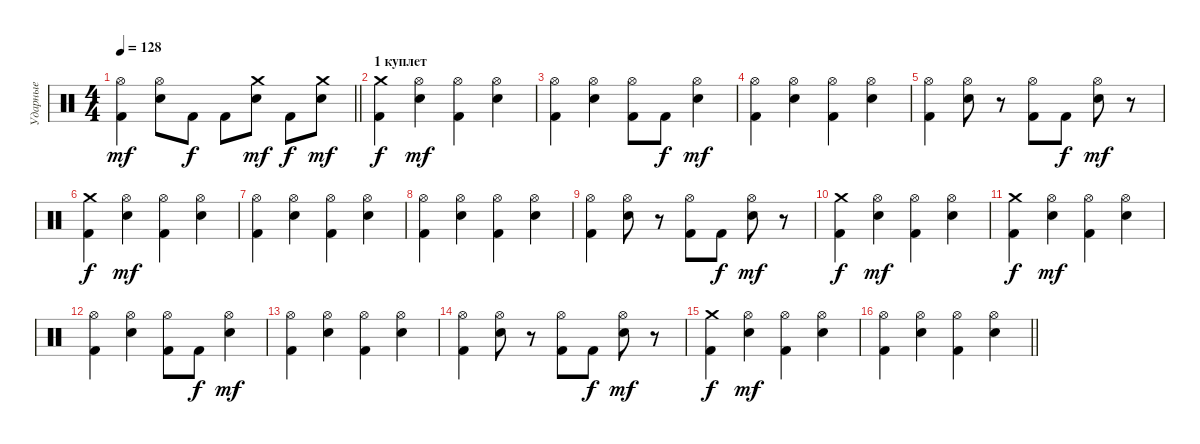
\track ("Ударные" "Ударные") {instrument percussion}
\staff {score}
\articulation defaults
\ts (4 4)
\tempo 128
\clef neutral
\barLineRight lightlight
\ks c
("Hi-Hat (open)" "Kick (hit) 2").4{dy mf} ("Hi-Hat (open)" "Snare (hit) 2").8 "Kick (hit) 2".8{dy f} "Kick (hit) 2".8 ("Crash medium (hit)" "Snare (hit) 2").8{dy mf} "Kick (hit) 2".8{dy f} ("Crash medium (hit)" "Snare (hit) 2").8{dy mf} |
\section ("" "1 куплет")
("Crash medium (hit)" "Kick (hit) 2").4{dy f} ("Hi-Hat (open)" "Snare (hit) 2").4{dy mf} ("Hi-Hat (open)" "Kick (hit) 2").4 ("Hi-Hat (open)" "Snare (hit) 2").4 |
("Hi-Hat (open)" "Kick (hit) 2").4 ("Hi-Hat (open)" "Snare (hit) 2").4 ("Hi-Hat (open)" "Kick (hit) 2").8 "Kick (hit) 2".8{dy f} ("Hi-Hat (open)" "Snare (hit) 2").4{dy mf} |
("Hi-Hat (open)" "Kick (hit) 2").4 ("Hi-Hat (open)" "Snare (hit) 2").4 ("Hi-Hat (open)" "Kick (hit) 2").4 ("Hi-Hat (open)" "Snare (hit) 2").4 |
("Hi-Hat (open)" "Kick (hit) 2").4 ("Hi-Hat (open)" "Snare (hit) 2").8 r.8 ("Hi-Hat (open)" "Kick (hit) 2").8 "Kick (hit) 2".8{dy f} ("Hi-Hat (open)" "Snare (hit) 2").8{dy mf} r.8 |
("Crash medium (hit)" "Kick (hit) 2").4{dy f} ("Hi-Hat (open)" "Snare (hit) 2").4{dy mf} ("Hi-Hat (open)" "Kick (hit) 2").4 ("Hi-Hat (open)" "Snare (hit) 2").4 |
("Hi-Hat (open)" "Kick (hit) 2").4 ("Hi-Hat (open)" "Snare (hit) 2").4 ("Hi-Hat (open)" "Kick (hit) 2").4 ("Hi-Hat (open)" "Snare (hit) 2").4 |
("Hi-Hat (open)" "Kick (hit) 2").4 ("Hi-Hat (open)" "Snare (hit) 2").4 ("Hi-Hat (open)" "Kick (hit) 2").4 ("Hi-Hat (open)" "Snare (hit) 2").4 |
("Hi-Hat (open)" "Kick (hit) 2").4 ("Hi-Hat (open)" "Snare (hit) 2").8 r.8 ("Hi-Hat (open)" "Kick (hit) 2").8 "Kick (hit) 2".8{dy f} ("Hi-Hat (open)" "Snare (hit) 2").8{dy mf} r.8 |
("Crash medium (hit)" "Kick (hit) 2").4{dy f} ("Hi-Hat (open)" "Snare (hit) 2").4{dy mf} ("Hi-Hat (open)" "Kick (hit) 2").4 ("Hi-Hat (open)" "Snare (hit) 2").4 |
("Crash medium (hit)" "Kick (hit) 2").4{dy f} ("Hi-Hat (open)" "Snare (hit) 2").4{dy mf} ("Hi-Hat (open)" "Kick (hit) 2").4 ("Hi-Hat (open)" "Snare (hit) 2").4 |
("Hi-Hat (open)" "Kick (hit) 2").4 ("Hi-Hat (open)" "Snare (hit) 2").4 ("Hi-Hat (open)" "Kick (hit) 2").8 "Kick (hit) 2".8{dy f} ("Hi-Hat (open)" "Snare (hit) 2").4{dy mf} |
("Hi-Hat (open)" "Kick (hit) 2").4 ("Hi-Hat (open)" "Snare (hit) 2").4 ("Hi-Hat (open)" "Kick (hit) 2").4 ("Hi-Hat (open)" "Snare (hit) 2").4 |
("Hi-Hat (open)" "Kick (hit) 2").4 ("Hi-Hat (open)" "Snare (hit) 2").8 r.8 ("Hi-Hat (open)" "Kick (hit) 2").8 "Kick (hit) 2".8{dy f} ("Hi-Hat (open)" "Snare (hit) 2").8{dy mf} r.8 |
("Crash medium (hit)" "Kick (hit) 2").4{dy f} ("Hi-Hat (open)" "Snare (hit) 2").4{dy mf} ("Hi-Hat (open)" "Kick (hit) 2").4 ("Hi-Hat (open)" "Snare (hit) 2").4 |
\barLineRight lightlight
("Hi-Hat (open)" "Kick (hit) 2").4 ("Hi-Hat (open)" "Snare (hit) 2").4 ("Hi-Hat (open)" "Kick (hit) 2").4 ("Hi-Hat (open)" "Snare (hit) 2").4
